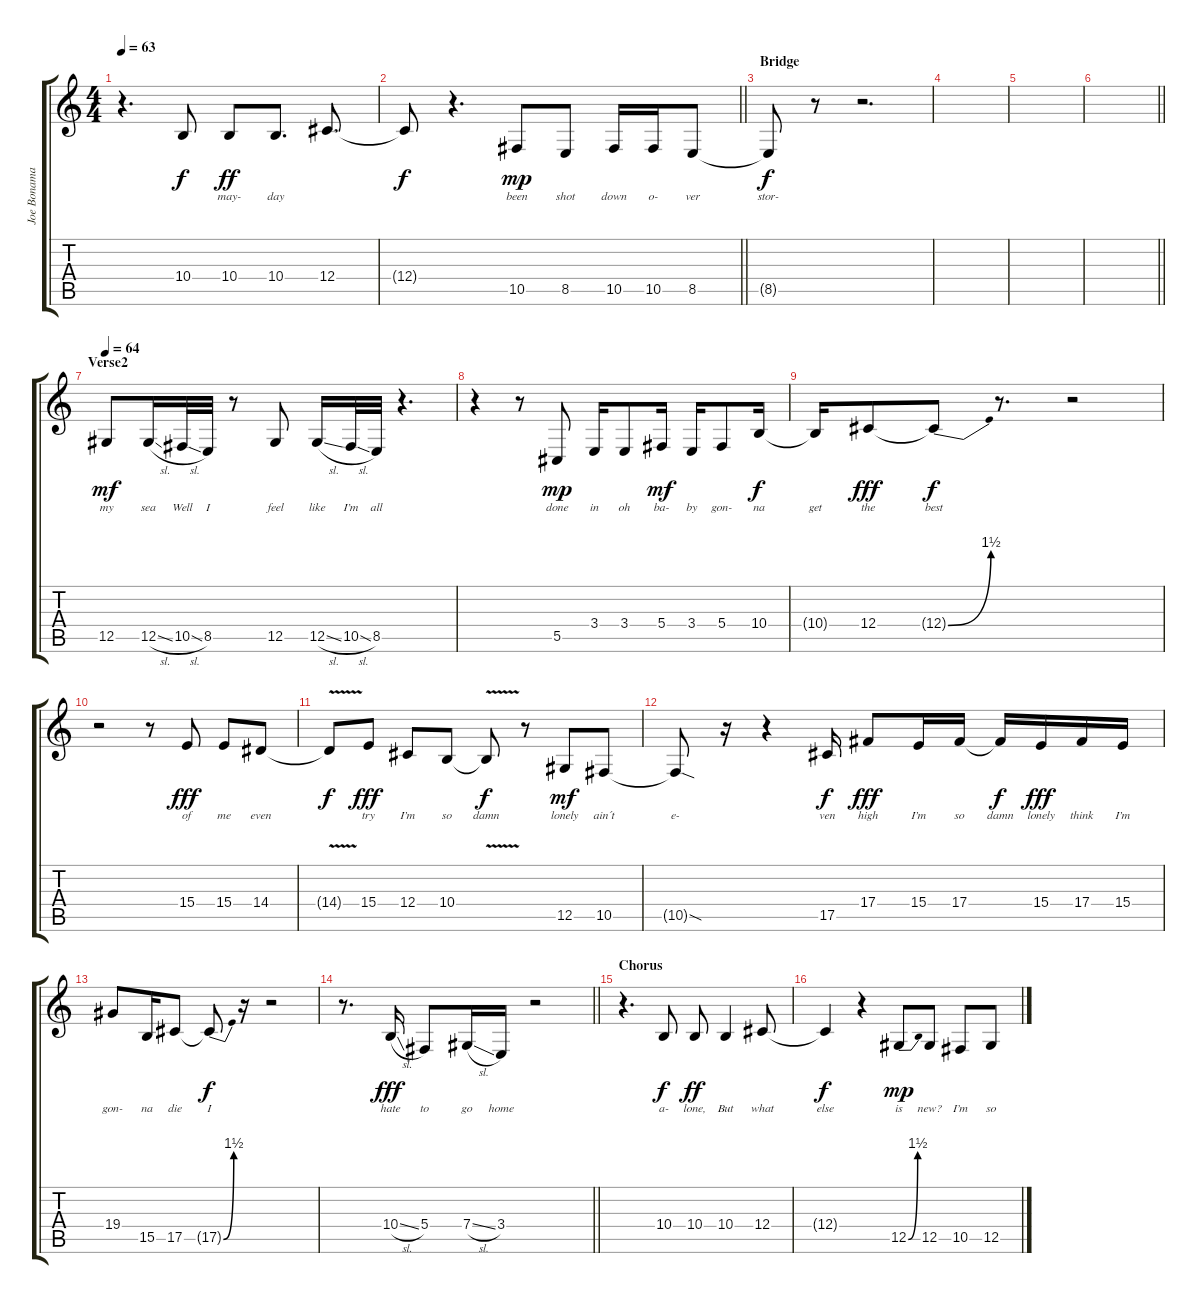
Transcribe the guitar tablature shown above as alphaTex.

\track ("Joe Bonamassa - Voice" "Joe Bonama") {instrument pad8sweep}
\staff {score tabs}
\tuning (Eb4 Bb3 Gb3 Db3 Ab2 Eb2) {hide}
\ts (4 4)
\tempo 63
\clef g2
\ks c
r.4{d dy mp} 10.4.8{lyrics (0 "") lyrics (1 "") lyrics (2 "") lyrics (3 "") lyrics (4 "") dy f} 10.4.8{lyrics (0 "may-") lyrics (1 "") lyrics (2 "") lyrics (3 "") lyrics (4 "") dy ff} 10.4.8{d lyrics (0 "day") lyrics (1 "") lyrics (2 "") lyrics (3 "") lyrics (4 "")} 12.4.8{d lyrics (0 "") lyrics (1 "") lyrics (2 "") lyrics (3 "") lyrics (4 "")} |
\barLineRight lightlight
12.4{t}.8{lyrics (0 "") lyrics (1 "") lyrics (2 "") lyrics (3 "") lyrics (4 "") dy f} r.4{d} 10.5.8{lyrics (0 "been") lyrics (1 "") lyrics (2 "") lyrics (3 "") lyrics (4 "") dy mp} 8.5.8{lyrics (0 "shot") lyrics (1 "") lyrics (2 "") lyrics (3 "") lyrics (4 "")} 10.5.16{lyrics (0 "down") lyrics (1 "") lyrics (2 "") lyrics (3 "") lyrics (4 "")} 10.5.16{lyrics (0 "o-") lyrics (1 "") lyrics (2 "") lyrics (3 "") lyrics (4 "")} 8.5.8{lyrics (0 "ver") lyrics (1 "") lyrics (2 "") lyrics (3 "") lyrics (4 "")} |
\section ("" "Bridge")
8.5{t}.8{lyrics (0 "stor-") lyrics (1 "") lyrics (2 "") lyrics (3 "") lyrics (4 "") dy f} r.8 r.2{d} |
|
|
\barLineRight lightlight
|
\section ("" "Verse2")
\tempo 64
12.5.8{lyrics (0 "my") lyrics (1 "") lyrics (2 "") lyrics (3 "") lyrics (4 "") dy mf} 12.5{sl}.16{lyrics (0 "sea") lyrics (1 "") lyrics (2 "") lyrics (3 "") lyrics (4 "")} 10.5{sl}.32{lyrics (0 "Well") lyrics (1 "") lyrics (2 "") lyrics (3 "") lyrics (4 "")} 8.5.32{lyrics (0 "I") lyrics (1 "") lyrics (2 "") lyrics (3 "") lyrics (4 "")} r.8 12.5.8{lyrics (0 "feel") lyrics (1 "") lyrics (2 "") lyrics (3 "") lyrics (4 "")} 12.5{sl}.16{lyrics (0 "like") lyrics (1 "") lyrics (2 "") lyrics (3 "") lyrics (4 "")} 10.5{sl}.32{lyrics (0 "I’m") lyrics (1 "") lyrics (2 "") lyrics (3 "") lyrics (4 "")} 8.5.32{lyrics (0 "all") lyrics (1 "") lyrics (2 "") lyrics (3 "") lyrics (4 "")} r.4{d} |
r.4 r.8 5.5.8{lyrics (0 "done") lyrics (1 "") lyrics (2 "") lyrics (3 "") lyrics (4 "") dy mp} 3.4.16{lyrics (0 "in") lyrics (1 "") lyrics (2 "") lyrics (3 "") lyrics (4 "")} 3.4.8{lyrics (0 "oh") lyrics (1 "") lyrics (2 "") lyrics (3 "") lyrics (4 "")} 5.4.16{lyrics (0 "ba-") lyrics (1 "") lyrics (2 "") lyrics (3 "") lyrics (4 "") dy mf} 3.4.16{lyrics (0 "by") lyrics (1 "") lyrics (2 "") lyrics (3 "") lyrics (4 "")} 5.4.8{lyrics (0 "gon-") lyrics (1 "") lyrics (2 "") lyrics (3 "") lyrics (4 "")} 10.4.16{lyrics (0 "na") lyrics (1 "") lyrics (2 "") lyrics (3 "") lyrics (4 "") dy f} |
10.4{t}.16{lyrics (0 "get") lyrics (1 "") lyrics (2 "") lyrics (3 "") lyrics (4 "")} 12.4.8{lyrics (0 "the") lyrics (1 "") lyrics (2 "") lyrics (3 "") lyrics (4 "") dy fff} 12.4{be (bend 0 0 60 6) t}.8{lyrics (0 "best") lyrics (1 "") lyrics (2 "") lyrics (3 "") lyrics (4 "") dy f} r.8{d} r.2 |
r.2 r.8 15.4.8{lyrics (0 "of") lyrics (1 "") lyrics (2 "") lyrics (3 "") lyrics (4 "") dy fff} 15.4.8{lyrics (0 "me") lyrics (1 "") lyrics (2 "") lyrics (3 "") lyrics (4 "")} 14.4.8{lyrics (0 "even") lyrics (1 "") lyrics (2 "") lyrics (3 "") lyrics (4 "")} |
14.4{v t}.8{lyrics (0 "") lyrics (1 "") lyrics (2 "") lyrics (3 "") lyrics (4 "") dy f} 15.4.8{lyrics (0 "try") lyrics (1 "") lyrics (2 "") lyrics (3 "") lyrics (4 "") dy fff} 12.4.8{lyrics (0 "I’m") lyrics (1 "") lyrics (2 "") lyrics (3 "") lyrics (4 "")} 10.4.8{lyrics (0 "so") lyrics (1 "") lyrics (2 "") lyrics (3 "") lyrics (4 "")} 10.4{v t}.8{lyrics (0 "damn") lyrics (1 "") lyrics (2 "") lyrics (3 "") lyrics (4 "") dy f} r.8 12.5.8{lyrics (0 "lonely") lyrics (1 "") lyrics (2 "") lyrics (3 "") lyrics (4 "") dy mf} 10.5.8{lyrics (0 "ain´t") lyrics (1 "") lyrics (2 "") lyrics (3 "") lyrics (4 "")} |
10.5{sod t}.8{lyrics (0 "e-") lyrics (1 "") lyrics (2 "") lyrics (3 "") lyrics (4 "")} r.16 r.4 17.5.16{lyrics (0 "ven") lyrics (1 "") lyrics (2 "") lyrics (3 "") lyrics (4 "") dy f} 17.4.8{lyrics (0 "high") lyrics (1 "") lyrics (2 "") lyrics (3 "") lyrics (4 "") dy fff} 15.4.16{lyrics (0 "I’m") lyrics (1 "") lyrics (2 "") lyrics (3 "") lyrics (4 "")} 17.4.16{lyrics (0 "so") lyrics (1 "") lyrics (2 "") lyrics (3 "") lyrics (4 "")} 17.4{t}.16{lyrics (0 "damn") lyrics (1 "") lyrics (2 "") lyrics (3 "") lyrics (4 "") dy f} 15.4.16{lyrics (0 "lonely") lyrics (1 "") lyrics (2 "") lyrics (3 "") lyrics (4 "") dy fff} 17.4.16{lyrics (0 "think") lyrics (1 "") lyrics (2 "") lyrics (3 "") lyrics (4 "")} 15.4.16{lyrics (0 "I’m") lyrics (1 "") lyrics (2 "") lyrics (3 "") lyrics (4 "")} |
19.4.8{lyrics (0 "gon-") lyrics (1 "") lyrics (2 "") lyrics (3 "") lyrics (4 "")} 15.5.16{lyrics (0 "na") lyrics (1 "") lyrics (2 "") lyrics (3 "") lyrics (4 "")} 17.5.8{lyrics (0 "die") lyrics (1 "") lyrics (2 "") lyrics (3 "") lyrics (4 "")} 17.5{be (bend 0 0 60 6) t}.8{lyrics (0 "I") lyrics (1 "") lyrics (2 "") lyrics (3 "") lyrics (4 "") dy f} r.16 r.2 |
\barLineRight lightlight
r.8{d} 10.4{sl}.16{lyrics (0 "hate") lyrics (1 "") lyrics (2 "") lyrics (3 "") lyrics (4 "") dy fff} 5.4.8{lyrics (0 "to") lyrics (1 "") lyrics (2 "") lyrics (3 "") lyrics (4 "")} 7.4{sl}.16{lyrics (0 "go") lyrics (1 "") lyrics (2 "") lyrics (3 "") lyrics (4 "")} 3.4.16{lyrics (0 "home") lyrics (1 "") lyrics (2 "") lyrics (3 "") lyrics (4 "")} r.2 |
\section ("" "Chorus")
r.4{d} 10.4.8{lyrics (0 "a-") lyrics (1 "") lyrics (2 "") lyrics (3 "") lyrics (4 "") dy f} 10.4.8{lyrics (0 "lone,") lyrics (1 "") lyrics (2 "") lyrics (3 "") lyrics (4 "") dy ff} 10.4.4{lyrics (0 "But") lyrics (1 "") lyrics (2 "") lyrics (3 "") lyrics (4 "")} 12.4.8{lyrics (0 "what") lyrics (1 "") lyrics (2 "") lyrics (3 "") lyrics (4 "")} |
12.4{t}.4{lyrics (0 "else") lyrics (1 "") lyrics (2 "") lyrics (3 "") lyrics (4 "") dy f} r.4 12.5{be (bend 0 0 60 6)}.8{lyrics (0 "is") lyrics (1 "") lyrics (2 "") lyrics (3 "") lyrics (4 "") dy mp} 12.5.8{lyrics (0 "new?") lyrics (1 "") lyrics (2 "") lyrics (3 "") lyrics (4 "")} 10.5.8{lyrics (0 "I’m") lyrics (1 "") lyrics (2 "") lyrics (3 "") lyrics (4 "")} 12.5.8{lyrics (0 "so") lyrics (1 "") lyrics (2 "") lyrics (3 "") lyrics (4 "")}
